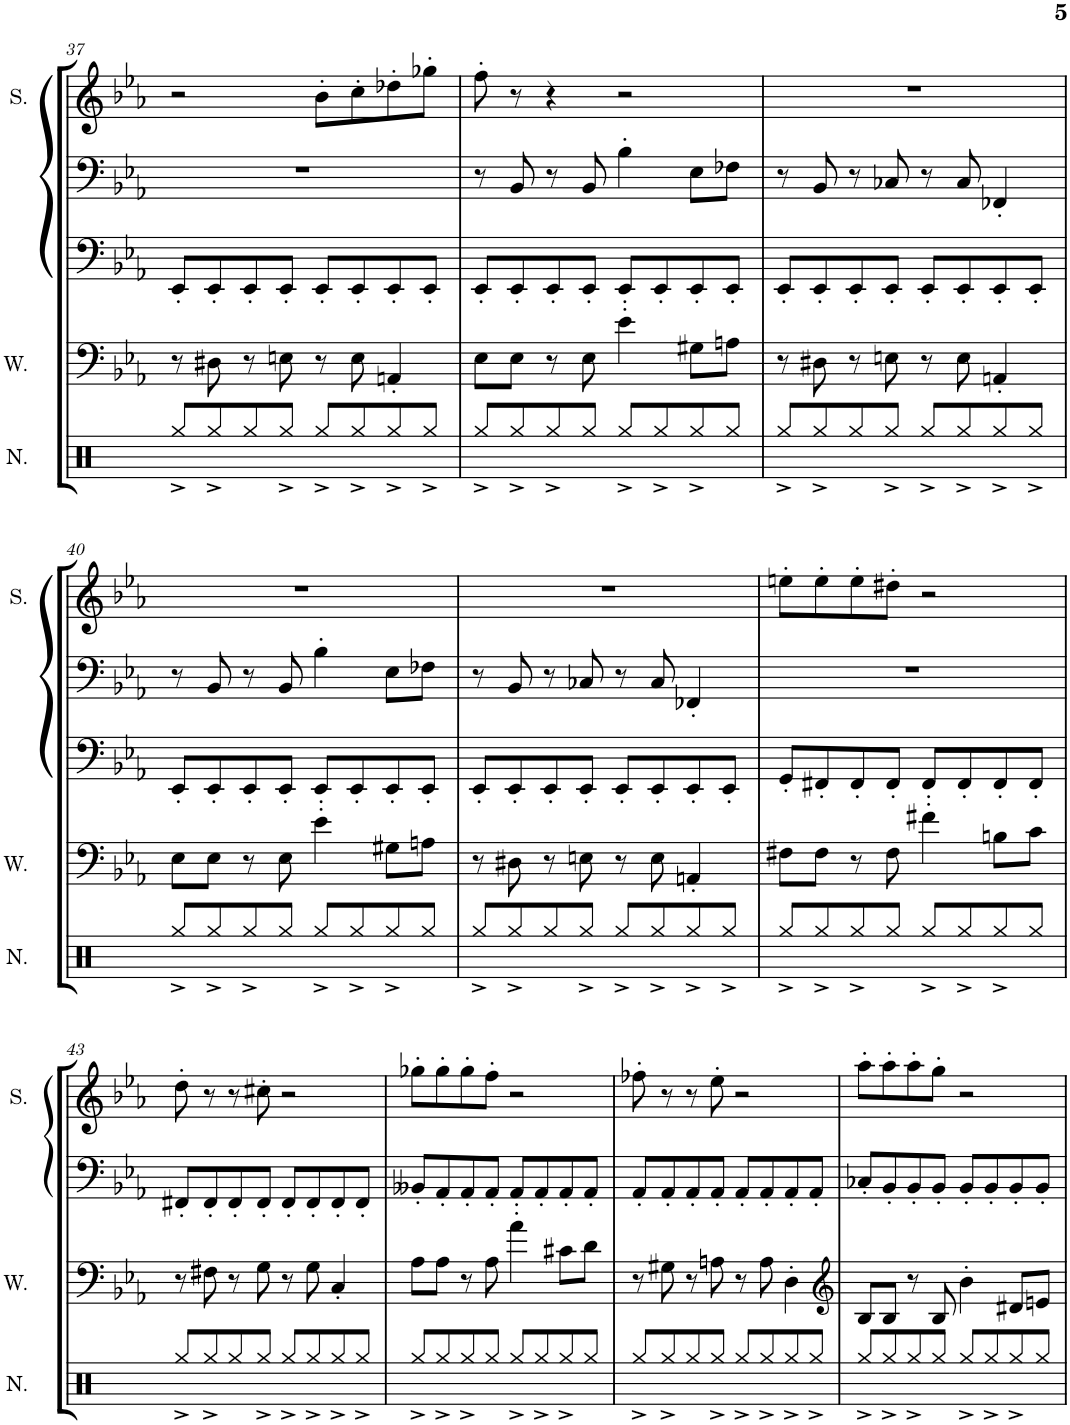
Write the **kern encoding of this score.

**kern	**kern	**kern	**kern	**kern
*part5	*part4	*part3	*part2	*part1
*staff5	*staff4	*staff3	*staff2	*staff1
*I"Noise	*I"Wave	*I"Saw Synthesizer	*I"Saw Synthesizer	*I"Square
*I'N.	*I'W.	*	*	*I'S.
!!LO:PB:g=z
*clefX	*clefF4	*clefF4	*clefF4	*clefG2
*k[]	*k[b-e-a-]	*k[b-e-a-]	*k[b-e-a-]	*k[b-e-a-]
*M2/2	*M2/2	*M2/2	*M2/2	*M2/2
*met(c|)	*met(c|)	*met(c|)	*met(c|)	*met(c|)
=37	=37	=37	=37	=37
8Rgg^/L	8r	8EE-'/L	1r	2r
8Rgg^/	8D#X\	8EE-'/	.	.
8Rgg/	8r	8EE-'/	.	.
8Rgg^/J	8En\	8EE-'/J	.	.
8Rgg^/L	8r	8EE-'/L	.	8b-'\L
8Rgg^/	8E\	8EE-'/	.	8cc'\
8Rgg^/	4AAn'/	8EE-'/	.	8dd-X'\
8Rgg^/J	.	8EE-'/J	.	8gg-X'\J
=38	=38	=38	=38	=38
8Rgg^/L	8E-\L	8EE-'/L	8r	8ff'\
8Rgg^/	8E-\J	8EE-'/	8BB-/	8r
8Rgg^/	8r	8EE-'/	8r	4r
8Rgg/J	8E-\	8EE-'/J	8BB-/	.
8Rgg^/L	4e-'\	8EE-'/L	4B-'\	2r
8Rgg^/	.	8EE-'/	.	.
8Rgg^/	8G#X\L	8EE-'/	8E-\L	.
8Rgg/J	8An\J	8EE-'/J	8F-X\J	.
=39	=39	=39	=39	=39
8Rgg^/L	8r	8EE-'/L	8r	1r
8Rgg^/	8D#X\	8EE-'/	8BB-/	.
8Rgg/	8r	8EE-'/	8r	.
8Rgg^/J	8En\	8EE-'/J	8C-X/	.
8Rgg^/L	8r	8EE-'/L	8r	.
8Rgg^/	8E\	8EE-'/	8C-/	.
8Rgg^/	4AAn'/	8EE-'/	4FF-X'/	.
8Rgg^/J	.	8EE-'/J	.	.
!!LO:LB:g=z
=40	=40	=40	=40	=40
8Rgg^/L	8E-\L	8EE-'/L	8r	1r
8Rgg^/	8E-\J	8EE-'/	8BB-/	.
8Rgg^/	8r	8EE-'/	8r	.
8Rgg/J	8E-\	8EE-'/J	8BB-/	.
8Rgg^/L	4e-'\	8EE-'/L	4B-'\	.
8Rgg^/	.	8EE-'/	.	.
8Rgg^/	8G#X\L	8EE-'/	8E-\L	.
8Rgg/J	8An\J	8EE-'/J	8F-X\J	.
=41	=41	=41	=41	=41
8Rgg^/L	8r	8EE-'/L	8r	1r
8Rgg^/	8D#X\	8EE-'/	8BB-/	.
8Rgg/	8r	8EE-'/	8r	.
8Rgg^/J	8En\	8EE-'/J	8C-X/	.
8Rgg^/L	8r	8EE-'/L	8r	.
8Rgg^/	8E\	8EE-'/	8C-/	.
8Rgg^/	4AAn'/	8EE-'/	4FF-X'/	.
8Rgg^/J	.	8EE-'/J	.	.
=42	=42	=42	=42	=42
8Rgg^/L	8F#X\L	8GG'/L	1r	8een'\L
8Rgg^/	8F#\J	8FF#X'/	.	8ee'\
8Rgg^/	8r	8FF#'/	.	8ee'\
8Rgg/J	8F#\	8FF#'/J	.	8dd#X'\J
8Rgg^/L	4f#X'\	8FF#'/L	.	2r
8Rgg^/	.	8FF#'/	.	.
8Rgg^/	8Bn\L	8FF#'/	.	.
8Rgg/J	8c\J	8FF#'/J	.	.
!!LO:LB:g=z
=43	=43	=43	=43	=43
8Rgg^/L	8r	8FF#X'/L	1r	8dd'\
8Rgg^/	8F#X\	8FF#'/	.	8r
8Rgg/	8r	8FF#'/	.	8r
8Rgg^/J	8G\	8FF#'/J	.	8cc#X'\
8Rgg^/L	8r	8FF#'/L	.	2r
8Rgg^/	8G\	8FF#'/	.	.
8Rgg^/	4C'/	8FF#'/	.	.
8Rgg^/J	.	8FF#'/J	.	.
=44	=44	=44	=44	=44
8Rgg^/L	8A-\L	8BB--X'/L	1r	8gg-X'\L
8Rgg^/	8A-\J	8AA-'/	.	8gg-'\
8Rgg^/	8r	8AA-'/	.	8gg-'\
8Rgg/J	8A-\	8AA-'/J	.	8ff'\J
8Rgg^/L	4a-'\	8AA-'/L	.	2r
8Rgg^/	.	8AA-'/	.	.
8Rgg^/	8c#X\L	8AA-'/	.	.
8Rgg/J	8d\J	8AA-'/J	.	.
=45	=45	=45	=45	=45
8Rgg^/L	8r	8AA-'/L	1r	8ff-X'\
8Rgg^/	8G#X\	8AA-'/	.	8r
8Rgg/	8r	8AA-'/	.	8r
8Rgg^/J	8An\	8AA-'/J	.	8ee-'\
8Rgg^/L	8r	8AA-'/L	.	2r
8Rgg^/	8A\	8AA-'/	.	.
8Rgg^/	4D'\	8AA-'/	.	.
8Rgg^/J	.	8AA-'/J	.	.
=46	=46	=46	=46	=46
*	*clefG2	*	*	*
8Rgg^/L	8B-/L	8C-X'/L	1r	8aa-'\L
8Rgg^/	8B-/J	8BB-'/	.	8aa-'\
8Rgg^/	8r	8BB-'/	.	8aa-'\
8Rgg/J	8B-/	8BB-'/J	.	8gg'\J
8Rgg^/L	4b-'\	8BB-'/L	.	2r
8Rgg^/	.	8BB-'/	.	.
8Rgg^/	8d#X/L	8BB-'/	.	.
8Rgg/J	8en/J	8BB-'/J	.	.
=	=	=	=	=
*-	*-	*-	*-	*-
